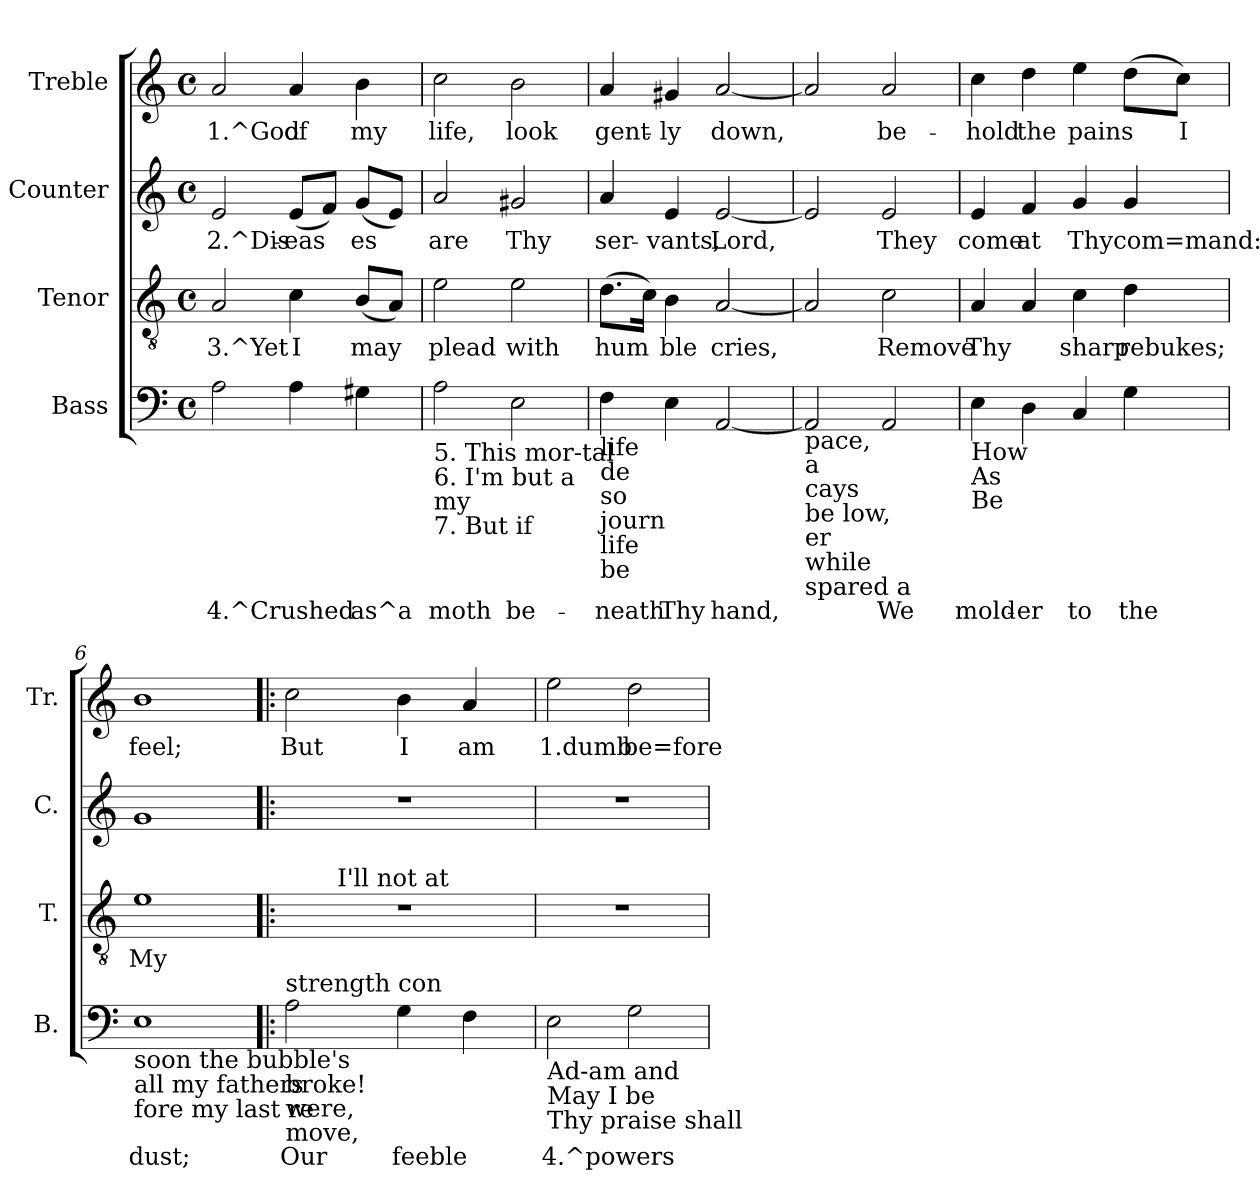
**kern	**text	**kern	**text	**kern	**text	**kern	**text
*part4	*part4	*part3	*part3	*part2	*part2	*part1	*part1
*staff4	*staff4	*staff3	*staff3	*staff2	*staff2	*staff1	*staff1
*I"Bass	*	*I"Tenor	*	*I"Counter	*	*I"Treble	*
*I'B.	*	*I'T.	*	*I'C.	*	*I'Tr.	*
!!LO:PB:g=z
*stria5	*	*stria5	*	*stria5	*	*stria5	*
*clefF4	*	*clefGv2	*	*clefG2	*	*clefG2	*
*k[]	*	*k[]	*	*k[]	*	*k[]	*
*C:	*	*C:	*	*C:	*	*C:	*
*M4/4	*	*M4/4	*	*M4/4	*	*M4/4	*
*met(c)	*	*met(c)	*	*met(c)	*	*met(c)	*
=1	=1	=1	=1	=1	=1	=1	=1
!	!LO:LY:b:rj	!	!LO:LY:b:rj	!	!LO:LY:b:rj	!	!LO:LY:b:rj
2A\	4.^Crushed	2A/	3.^Yet	2e/	2.^Dis-	2a/	1.^God
!	!LO:LY:b:rj	!	!LO:LY:b:rj	!	!LO:LY:b:rj	!	!LO:LY:b:rj
4A\	.	4c\	I	(<8e/L	-eas-	4a/	of
!	!	!	!	!	!LO:LY:b:rj	!	!
.	.	.	.	8f/J)	--	.	.
!	!LO:LY:b:rj	!	!LO:LY:b:rj	!	!LO:LY:b:rj	!	!LO:LY:b:rj
4G#X\	as^a	(<8B/L	may	(<8g/L	-es	4b\	my
!	!	!	!LO:LY:b:rj	!	!LO:LY:b:rj	!	!
.	.	8A/J)	.	8e/J)	.	.	.
=2	=2	=2	=2	=2	=2	=2	=2
!LO:TX:b:t=5. This mor-tal	!	!	!	!	!	!	!
!LO:TX:b:t=6. I'm but a	!	!	!	!	!	!	!
!LO:TX:b:t=my	!	!	!	!	!	!	!
!LO:TX:b:t=7. But if	!	!	!	!	!	!	!
!	!LO:LY:b:rj	!	!LO:LY:b:rj	!	!LO:LY:b:rj	!	!LO:LY:b:rj
2A\	moth	2e\	plead	2a/	are	2cc\	life,
!	!LO:LY:b:rj	!	!LO:LY:b:rj	!	!LO:LY:b:rj	!	!LO:LY:b:rj
2E\	be-	2e\	with	2g#X/	Thy	2b\	look
=3	=3	=3	=3	=3	=3	=3	=3
!LO:TX:b:t=life	!	!	!	!	!	!	!
!LO:TX:b:t=de	!	!	!	!	!	!	!
!LO:TX:b:t=so	!	!	!	!	!	!	!
!LO:TX:b:t=journ	!	!	!	!	!	!	!
!LO:TX:b:t=life	!	!	!	!	!	!	!
!LO:TX:b:t=be	!	!	!	!	!	!	!
!	!LO:LY:b:rj	!	!LO:LY:b:rj	!	!LO:LY:b:rj	!	!LO:LY:b:rj
4F\	-neath	(>8.d\L	hum-	4a/	ser-	4a/	gent-
!	!	!	!LO:LY:b:rj	!	!	!	!
.	.	16c\J)	--	.	.	.	.
!	!LO:LY:b:rj	!	!LO:LY:b:rj	!	!LO:LY:b:rj	!	!LO:LY:b:rj
4E\	Thy	4B\	-ble	4e/	-vants,	4g#X/	-ly
!	!LO:LY:b:rj	!	!LO:LY:b:rj	!	!LO:LY:b:rj	!	!LO:LY:b:rj
[<2AA/	hand,	[<2A/	cries,	[<2e/	Lord,	[<2a/	down,
=4	=4	=4	=4	=4	=4	=4	=4
!LO:TX:b:t=pace,	!	!	!	!	!	!	!
!LO:TX:b:t=a	!	!	!	!	!	!	!
!LO:TX:b:t=cays	!	!	!	!	!	!	!
!LO:TX:b:t=be low,	!	!	!	!	!	!	!
!LO:TX:b:t=er	!	!	!	!	!	!	!
!LO:TX:b:t=while	!	!	!	!	!	!	!
!LO:TX:b:t=spared a	!	!	!	!	!	!	!
!	!LO:LY:b:rj	!	!LO:LY:b:rj	!	!LO:LY:b:rj	!	!LO:LY:b:rj
2AA/]	.	2A/]	.	2e/]	.	2a/]	.
!	!LO:LY:b:rj	!	!LO:LY:b:rj	!	!LO:LY:b:rj	!	!LO:LY:b:rj
2AA/	We	2c\	Remove	2e/	They	2a/	be-
=5	=5	=5	=5	=5	=5	=5	=5
!LO:TX:b:t=How	!	!	!	!	!	!	!
!LO:TX:b:t=As	!	!	!	!	!	!	!
!LO:TX:b:t=Be	!	!	!	!	!	!	!
!	!LO:LY:b:rj	!	!LO:LY:b:rj	!	!LO:LY:b:rj	!	!LO:LY:b:rj
4E\	mold-	4A/	Thy	4e/	come	4cc>\	-hold
!	!LO:LY:b:rj	!	!LO:LY:b:rj	!	!LO:LY:b:rj	!	!LO:LY:b:rj
4D\	-er	4A/	.	4f/	at	4dd\	the
!	!LO:LY:b:rj	!	!LO:LY:b:rj	!	!LO:LY:b:rj	!	!LO:LY:b:rj
4C/	to	4c\	sharp	4g/	Thy	4ee\	pains
!	!LO:LY:b:rj	!	!LO:LY:b:rj	!	!LO:LY:b:rj	!	!LO:LY:b:rj
4G\	the	4d\	rebukes;	4g/	com=mand:	(>8dd\L	.
!	!	!	!	!	!	!	!LO:LY:b:rj
.	.	.	.	.	.	8cc\J)	I
=6	=6	=6	=6	=6	=6	=6	=6
!LO:TX:b:t=soon the bubble's	!	!	!	!	!	!	!
!LO:TX:b:t=all my fathers	!	!	!	!	!	!	!
!LO:TX:b:t=fore my last re	!	!	!	!	!	!	!
!	!LO:LY:b:rj	!	!LO:LY:b:rj	!	!LO:LY:b:rj	!	!LO:LY:b:rj
1E	dust;	1e	My	1g	.	1b	feel;
=7!|:	=7!|:	=7!|:	=7!|:	=7!|:	=7!|:	=7!|:	=7!|:
!LO:TX:a:t=strength con	!	!	!	!	!	!	!
!LO:TX:b:t=broke!	!	!	!	!	!	!	!
!LO:TX:b:t=were,	!	!	!	!	!	!	!
!LO:TX:b:t=move,	!	!	!	!	!	!	!
!	!LO:LY:b:rj	!	!	!	!	!	!LO:LY:b:rj
*	*	*^	*	*	*	*	*
2A\	Our	1r	8ryy	.	1r	.	2cc\	But
.	.	.	32.ryy	.	.	.	.	.
!	!	!	!LO:TX:a:t=I'll not at	!	!	!	!	!
.	.	.	2ryy	.	.	.	.	.
!	!LO:LY:b:rj	!	!	!	!	!	!	!LO:LY:b:rj
4G\	feeble	.	.	.	.	.	4b\	I
.	.	.	4ryy	.	.	.	.	.
!	!LO:LY:b:rj	!	!	!	!	!	!	!LO:LY:b:rj
4F\	.	.	.	.	.	.	4a/	am
.	.	.	16ryy	.	.	.	.	.
.	.	.	64ryy	.	.	.	.	.
!!LO:LB:g=z
=8	=8	=8	=8	=8	=8	=8	=8	=8
!LO:TX:b:t=Ad-am and	!	!	!	!	!	!	!	!
!LO:TX:b:t=May I be	!	!	!	!	!	!	!	!
!LO:TX:b:t=Thy praise shall	!	!	!	!	!	!	!	!
!	!LO:LY:b:rj	!	!	!	!	!	!	!LO:LY:b:rj
*	*	*v	*v	*	*	*	*	*
2E\	4.^powers	1r	.	1r	.	2ee\	1.dumb
!	!LO:LY:b:rj	!	!	!	!	!	!LO:LY:b:rj
2G\	.	.	.	.	.	2dd\	be=fore
=	=	=	=	=	=	=	=
*-	*-	*-	*-	*-	*-	*-	*-
